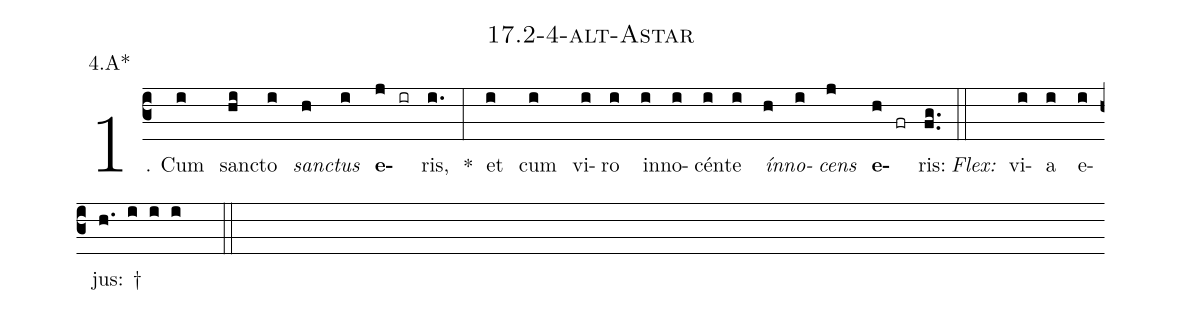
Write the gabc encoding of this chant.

name: 17.2-4-alt-Astar;
annotation: 4.A*;
%%
(c3)1. Cum(i) sanc(hi)to(i) <i>sanc</i>(h)<i>tus</i>(i) <b>e</b>(j ir)ris,(i.) *(:) et(i) cum(i) vi(i)ro(i) in(i)no(i)cén(i)te(i) <i>ín</i>(h)<i>no</i>(i)<i>cens</i>(j) <b>e</b>(h fr)ris:(fg..) (::)
<i>Flex:</i>()  vi(i)a(i) e(i)jus: †(h. i i i  ::)
